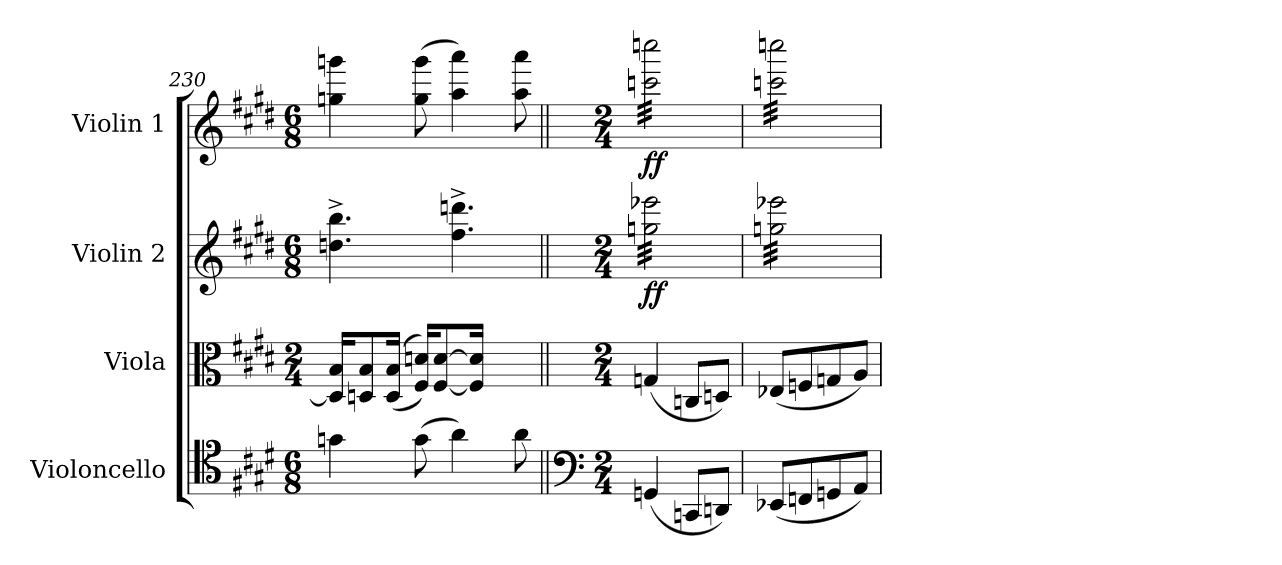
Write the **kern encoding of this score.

**kern	**dynam	**kern	**dynam	**kern	**dynam	**kern	**dynam
*part4	*part4	*part3	*part3	*part2	*part2	*part1	*part1
*staff4	*staff4	*staff3	*staff3	*staff2	*staff2	*staff1	*staff1
*I"Violoncello	*	*I"Viola	*	*I"Violin 2	*	*I"Violin 1	*
*I'Vc	*	*I'Vla	*	*I'Vln	*	*I'Vln	*
*clefC4	*	*clefC3	*	*clefG2	*	*clefG2	*
*k[f#c#g#d#]	*	*k[f#c#g#d#]	*	*k[f#c#g#d#]	*	*k[f#c#g#d#]	*
*M6/8	*	*M2/4	*	*M6/8	*	*M6/8	*
=230	=230	=230	=230	=230	=230	=230	=230
4gn\	.	16D/] 16B/KL	.	4.ddn\^ 4.bb\^	.	4ggn\ 4gggn\	.
.	.	8Dn/ 8B/	.	.	.	.	.
.	.	((>16D/ 16B/Jk	.	.	.	.	.
(8g\	.	16F#/ 16dn/KL))	.	.	.	(8gg\ 8ggg\	.
.	.	[8F#/ [8d/	.	.	.	.	.
4a\)	.	.	.	4.ff#\^ 4.dddn\^	.	4aa\ 4aaa\)	.
.	.	16F#/] 16d/]Jk	.	.	.	.	.
.	.	4ryy	.	.	.	.	.
8a\	.	.	.	.	.	8aa\ 8aaa\	.
!!LO:LB:g=z
=231||	=231||	=231||	=231||	=231||	=231||	=231||	=231||
*clefF4	*	*	*	*	*	*	*
*M2/4	*	*M2/4	*	*M2/4	*	*M2/4	*
!	!	!	!	!	!	!LO:TX:a:B:t=Vivo	!
!	!LO:DY:b	!	!	!	!	!	!
!	!LO:DY:n=1:b	!	!LO:DY:b	!	!	!	!
!	!	!	!LO:DY:n=1:b	!	!LO:DY:b	!	!LO:DY:b
*	*	*	*	*tremolo	*	*	*
*	*	*	*	*	*	*tremolo	*
(4GGn/	ff other-dynamics	(4Gn/	ff other-dynamics	32ggn\ 32eee-X\LLL	ff	32cccn\ 32ccccn\LLL	ff
.	.	.	.	32ggn\ 32eee-X\	.	32cccn\ 32ccccn\	.
.	.	.	.	32ggn\ 32eee-X\	.	32cccn\ 32ccccn\	.
.	.	.	.	32ggn\ 32eee-X\	.	32cccn\ 32ccccn\	.
.	.	.	.	32ggn\ 32eee-X\	.	32cccn\ 32ccccn\	.
.	.	.	.	32ggn\ 32eee-X\	.	32cccn\ 32ccccn\	.
.	.	.	.	32ggn\ 32eee-X\	.	32cccn\ 32ccccn\	.
.	.	.	.	32ggn\ 32eee-X\	.	32cccn\ 32ccccn\	.
8CCn/L	.	8Cn/L	.	32ggn\ 32eee-X\	.	32cccn\ 32ccccn\	.
.	.	.	.	32ggn\ 32eee-X\	.	32cccn\ 32ccccn\	.
.	.	.	.	32ggn\ 32eee-X\	.	32cccn\ 32ccccn\	.
.	.	.	.	32ggn\ 32eee-X\	.	32cccn\ 32ccccn\	.
8DDn/J)	.	8Dn/J)	.	32ggn\ 32eee-X\	.	32cccn\ 32ccccn\	.
.	.	.	.	32ggn\ 32eee-X\	.	32cccn\ 32ccccn\	.
.	.	.	.	32ggn\ 32eee-X\	.	32cccn\ 32ccccn\	.
.	.	.	.	32ggn\ 32eee-X\JJJ	.	32cccn\ 32ccccn\JJJ	.
=232	=232	=232	=232	=232	=232	=232	=232
(8EE-X/L	.	(8E-X/L	.	32ggn\ 32eee-X\LLL	.	32cccn\ 32ccccn\LLL	.
.	.	.	.	32ggn\ 32eee-X\	.	32cccn\ 32ccccn\	.
.	.	.	.	32ggn\ 32eee-X\	.	32cccn\ 32ccccn\	.
.	.	.	.	32ggn\ 32eee-X\	.	32cccn\ 32ccccn\	.
8FFn/	.	8Fn/	.	32ggn\ 32eee-X\	.	32cccn\ 32ccccn\	.
.	.	.	.	32ggn\ 32eee-X\	.	32cccn\ 32ccccn\	.
.	.	.	.	32ggn\ 32eee-X\	.	32cccn\ 32ccccn\	.
.	.	.	.	32ggn\ 32eee-X\	.	32cccn\ 32ccccn\	.
8GGn/	.	8Gn/	.	32ggn\ 32eee-X\	.	32cccn\ 32ccccn\	.
.	.	.	.	32ggn\ 32eee-X\	.	32cccn\ 32ccccn\	.
.	.	.	.	32ggn\ 32eee-X\	.	32cccn\ 32ccccn\	.
.	.	.	.	32ggn\ 32eee-X\	.	32cccn\ 32ccccn\	.
8AA/J)	.	8A/J)	.	32ggn\ 32eee-X\	.	32cccn\ 32ccccn\	.
.	.	.	.	32ggn\ 32eee-X\	.	32cccn\ 32ccccn\	.
.	.	.	.	32ggn\ 32eee-X\	.	32cccn\ 32ccccn\	.
.	.	.	.	32ggn\ 32eee-X\JJJ	.	32cccn\ 32ccccn\JJJ	.
*	*	*	*	*	*	*Xtremolo	*
*	*	*	*	*Xtremolo	*	*	*
=	=	=	=	=	=	=	=
*-	*-	*-	*-	*-	*-	*-	*-
